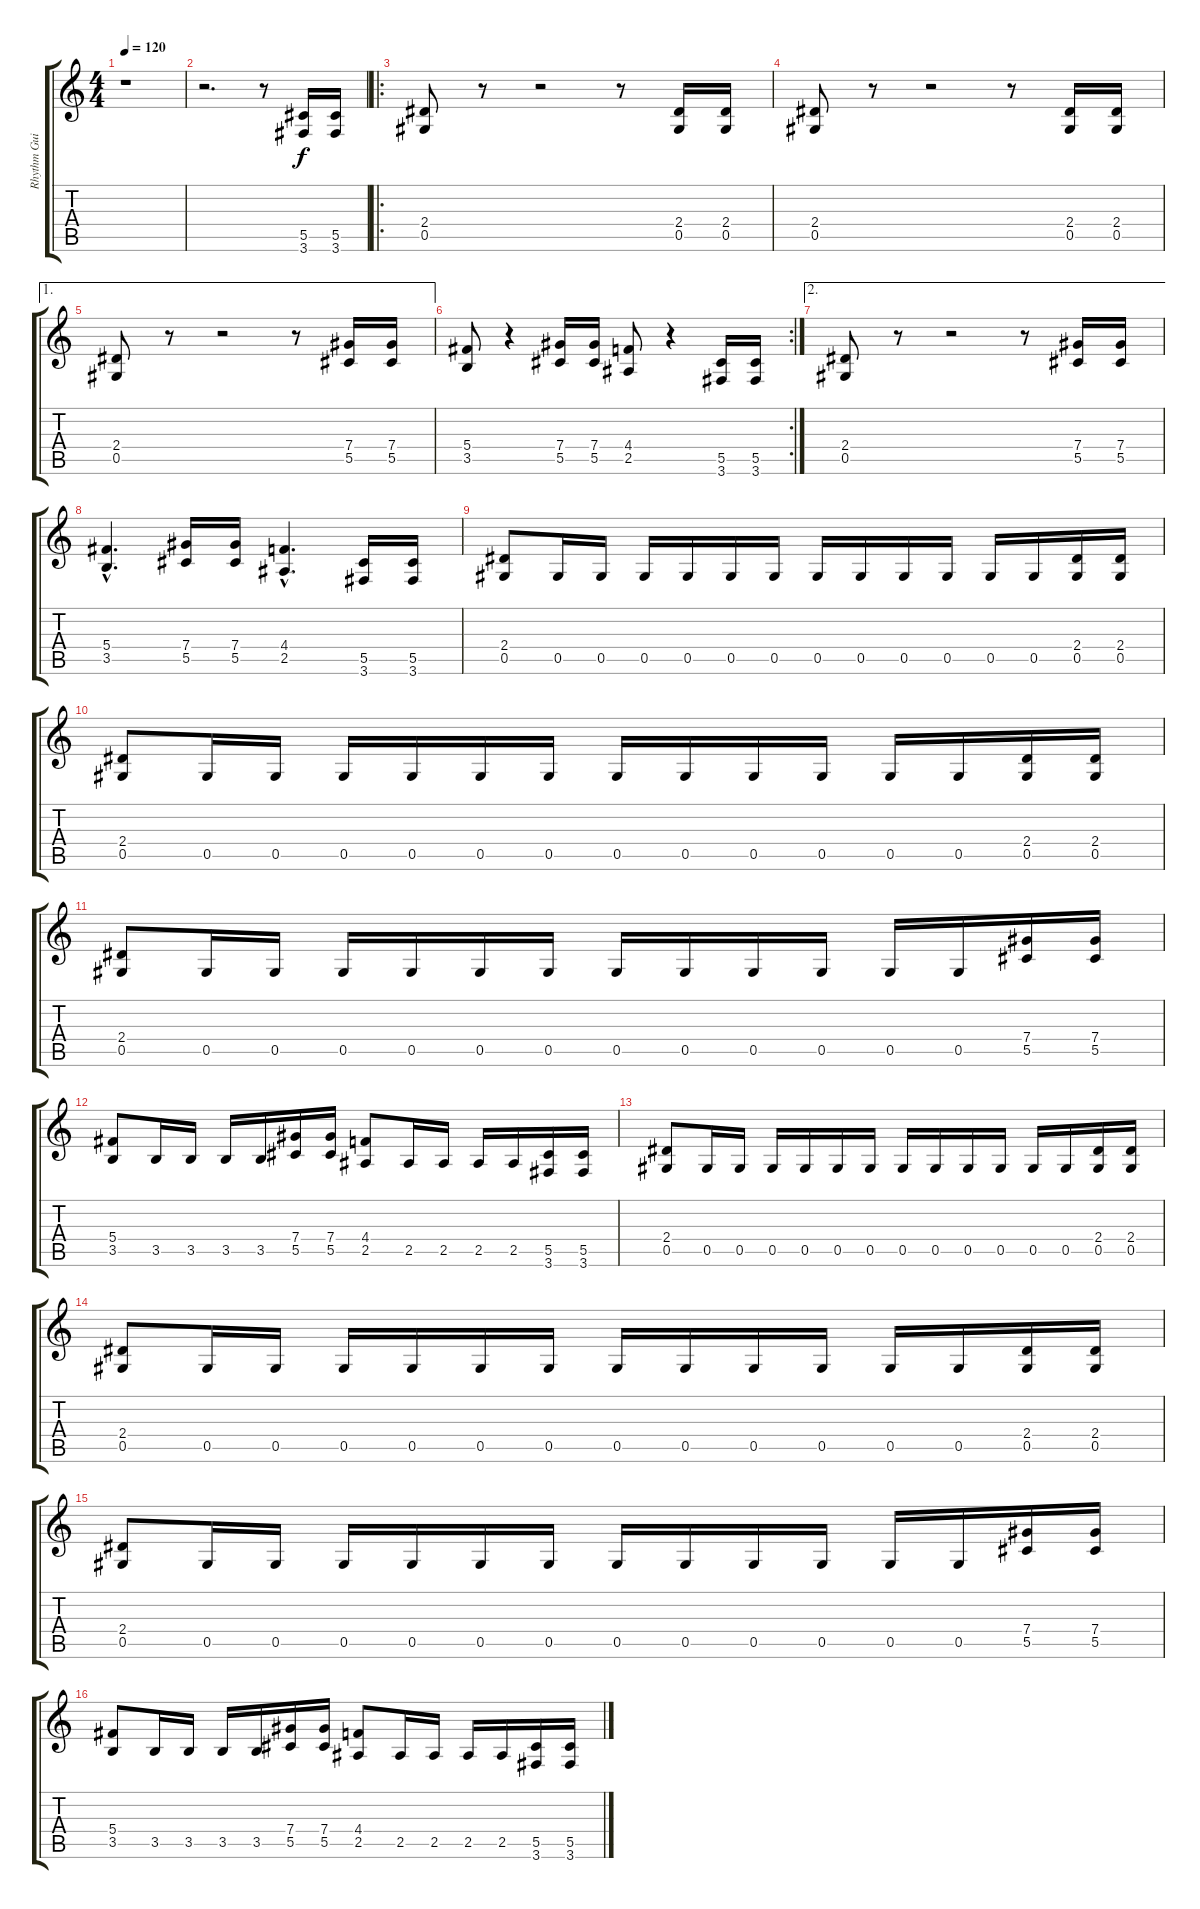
\track ("Rhythm Guitar" "Rhythm Gui") {instrument distortionguitar}
\staff {score tabs}
\tuning (Eb4 Bb3 Gb3 Db3 Ab2 Eb2) {hide}
\ts (4 4)
\tempo 120
\clef g2
\ks c
r.1{dy f} |
r.2{d} r.8 (5.5 3.6).16 (5.5 3.6).16 |
\ro
(2.4 0.5).8 r.8 r.2 r.8 (2.4 0.5).16 (2.4 0.5).16 |
(2.4 0.5).8 r.8 r.2 r.8 (2.4 0.5).16 (2.4 0.5).16 |
\ae 1
(2.4 0.5).8 r.8 r.2 r.8 (7.4 5.5).16 (7.4 5.5).16 |
\rc 2
(5.4 3.5).8 r.4 (7.4 5.5).16 (7.4 5.5).16 (4.4 2.5).8 r.4 (5.5 3.6).16 (5.5 3.6).16 |
\ae 2
(2.4 0.5).8 r.8 r.2 r.8 (7.4 5.5).16 (7.4 5.5).16 |
(5.4{hac} 3.5{hac}).4{d} (7.4 5.5).16 (7.4 5.5).16 (4.4{hac} 2.5{hac}).4{d} (5.5 3.6).16 (5.5 3.6).16 |
(2.4 0.5).8 0.5.16 0.5.16 0.5.16 0.5.16 0.5.16 0.5.16 0.5.16 0.5.16 0.5.16 0.5.16 0.5.16 0.5.16 (2.4 0.5).16 (2.4 0.5).16 |
(2.4 0.5).8 0.5.16 0.5.16 0.5.16 0.5.16 0.5.16 0.5.16 0.5.16 0.5.16 0.5.16 0.5.16 0.5.16 0.5.16 (2.4 0.5).16 (2.4 0.5).16 |
(2.4 0.5).8 0.5.16 0.5.16 0.5.16 0.5.16 0.5.16 0.5.16 0.5.16 0.5.16 0.5.16 0.5.16 0.5.16 0.5.16 (7.4 5.5).16 (7.4 5.5).16 |
(5.4 3.5).8 3.5.16 3.5.16 3.5.16 3.5.16 (7.4 5.5).16 (7.4 5.5).16 (4.4 2.5).8 2.5.16 2.5.16 2.5.16 2.5.16 (5.5 3.6).16 (5.5 3.6).16 |
(2.4 0.5).8 0.5.16 0.5.16 0.5.16 0.5.16 0.5.16 0.5.16 0.5.16 0.5.16 0.5.16 0.5.16 0.5.16 0.5.16 (2.4 0.5).16 (2.4 0.5).16 |
(2.4 0.5).8 0.5.16 0.5.16 0.5.16 0.5.16 0.5.16 0.5.16 0.5.16 0.5.16 0.5.16 0.5.16 0.5.16 0.5.16 (2.4 0.5).16 (2.4 0.5).16 |
(2.4 0.5).8 0.5.16 0.5.16 0.5.16 0.5.16 0.5.16 0.5.16 0.5.16 0.5.16 0.5.16 0.5.16 0.5.16 0.5.16 (7.4 5.5).16 (7.4 5.5).16 |
(5.4 3.5).8 3.5.16 3.5.16 3.5.16 3.5.16 (7.4 5.5).16 (7.4 5.5).16 (4.4 2.5).8 2.5.16 2.5.16 2.5.16 2.5.16 (5.5 3.6).16 (5.5 3.6).16
